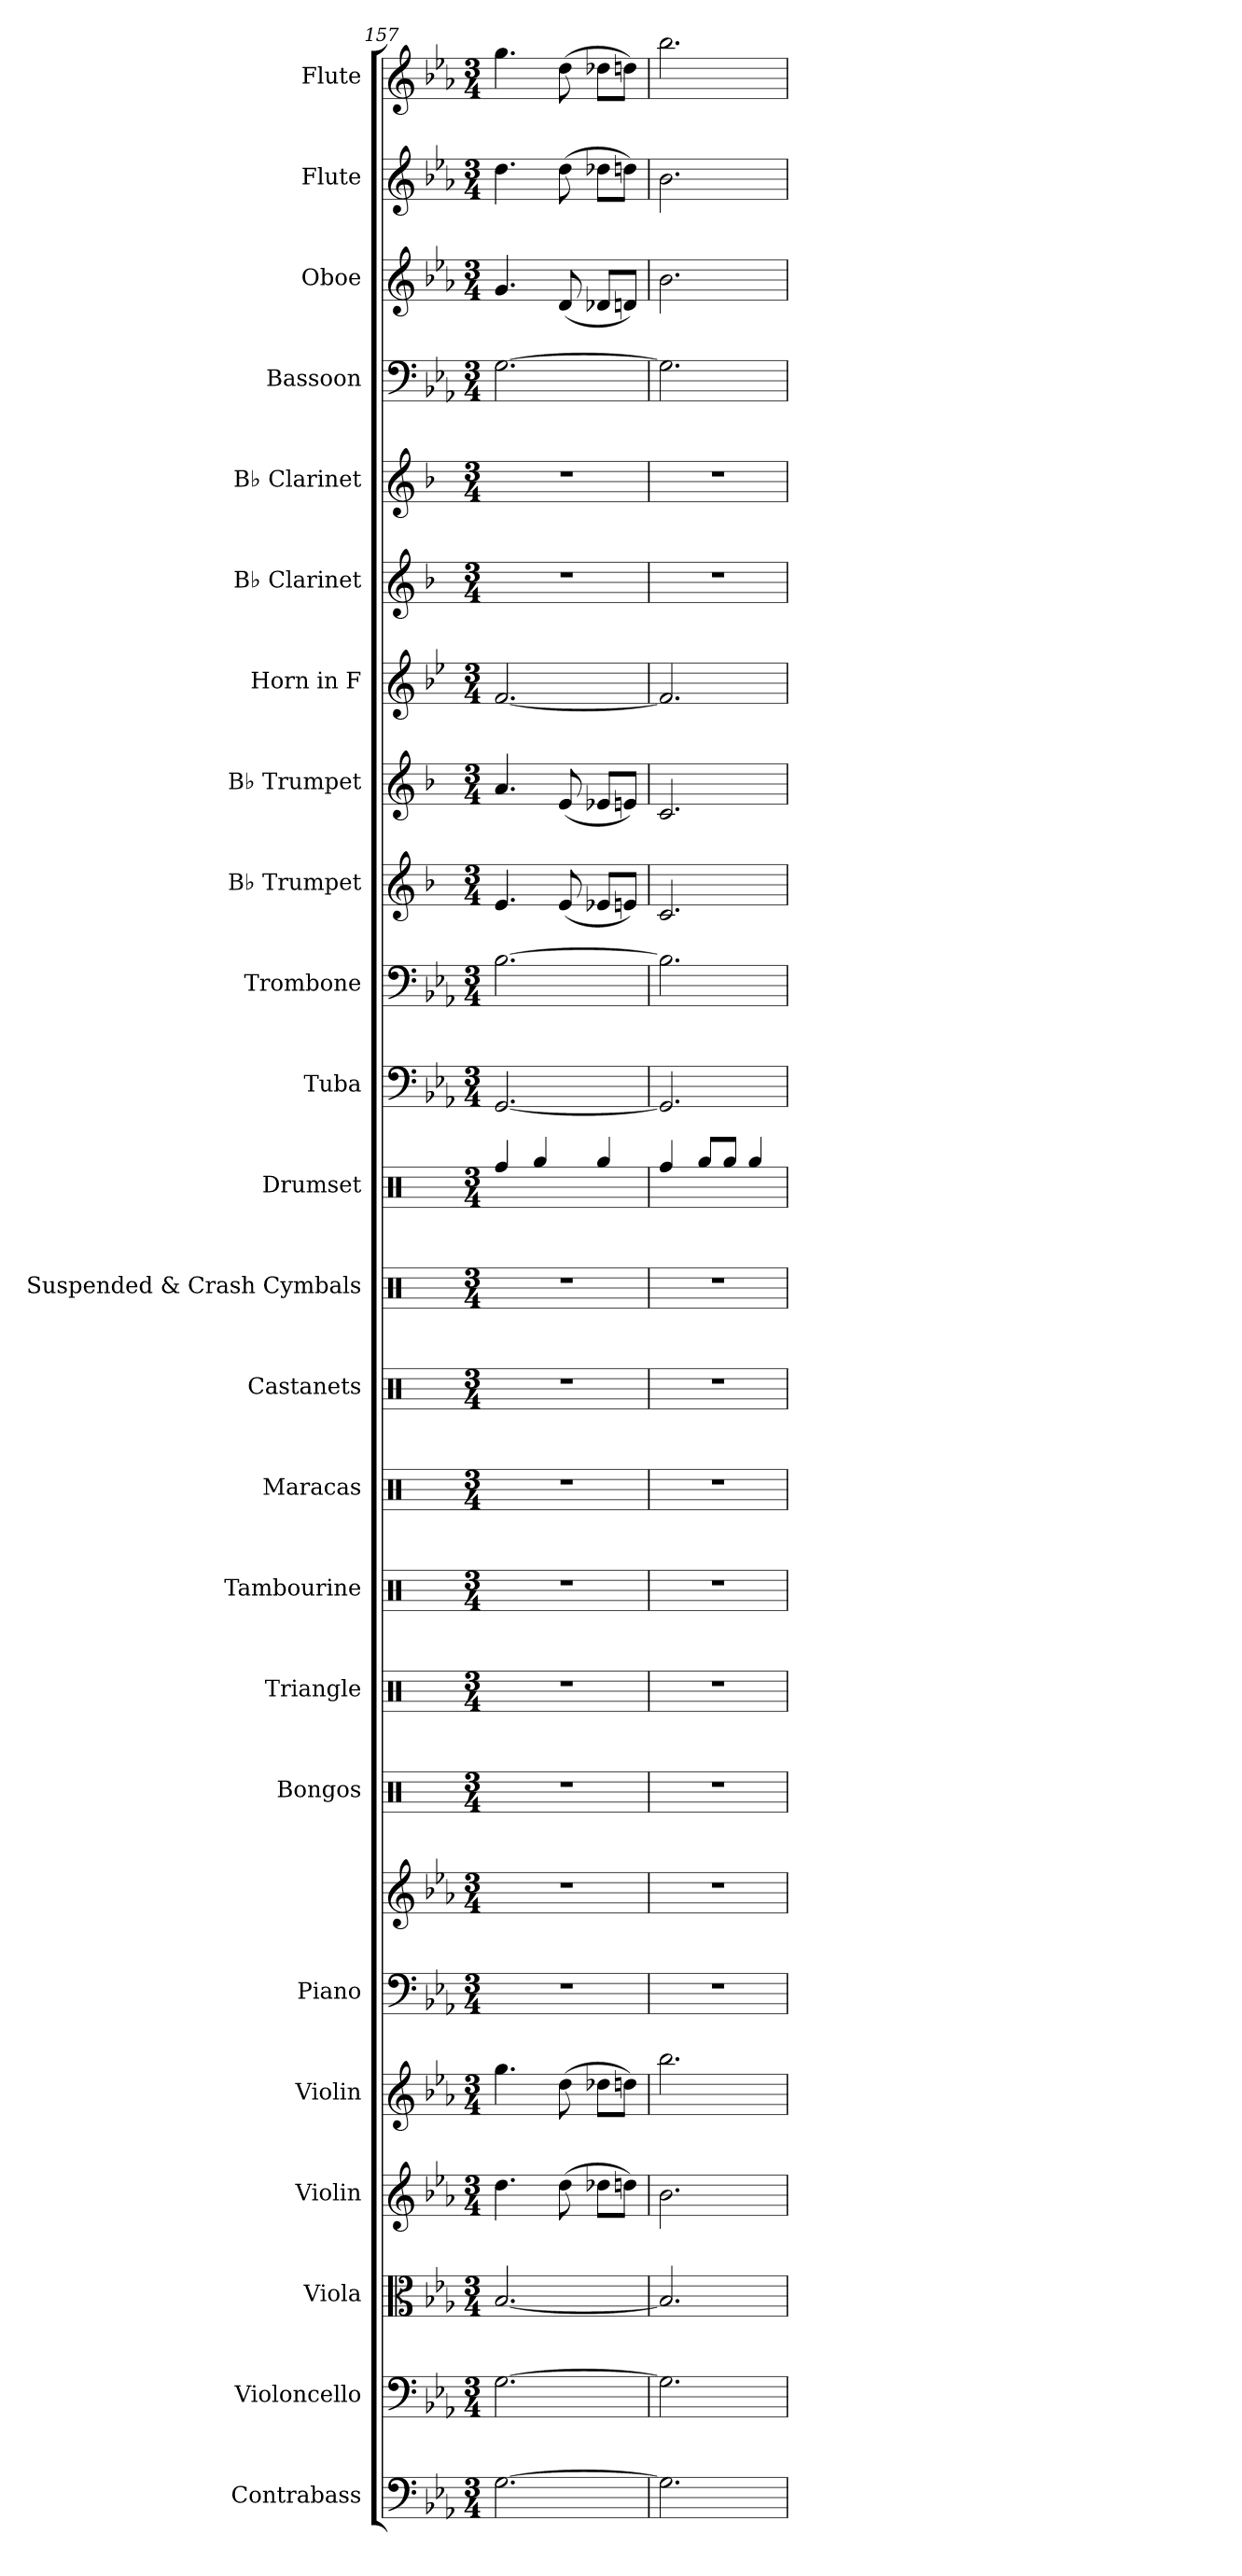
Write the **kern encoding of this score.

**kern	**kern	**kern	**kern	**kern	**kern	**kern	**kern	**kern	**kern	**kern	**kern	**kern	**kern	**kern	**kern	**kern	**kern	**kern	**kern	**kern	**kern	**kern	**kern	**kern
*part24	*part23	*part22	*part21	*part20	*part19	*part19	*part18	*part17	*part16	*part15	*part14	*part13	*part12	*part11	*part10	*part9	*part8	*part7	*part6	*part5	*part4	*part3	*part2	*part1
*staff25	*staff24	*staff23	*staff22	*staff21	*staff20	*staff19	*staff18	*staff17	*staff16	*staff15	*staff14	*staff13	*staff12	*staff11	*staff10	*staff9	*staff8	*staff7	*staff6	*staff5	*staff4	*staff3	*staff2	*staff1
*I"Contrabass	*I"Violoncello	*I"Viola	*I"Violin	*I"Violin	*I"Piano	*	*I"Bongos	*I"Triangle	*I"Tambourine	*I"Maracas	*I"Castanets	*I"Suspended &amp; Crash Cymbals	*I"Drumset	*I"Tuba	*I"Trombone	*I"B♭ Trumpet	*I"B♭ Trumpet	*I"Horn in F	*I"B♭ Clarinet	*I"B♭ Clarinet	*I"Bassoon	*I"Oboe	*I"Flute	*I"Flute
*I'Cb.	*I'Vc.	*I'Vla.	*I'Vln.	*I'Vln.	*I'Pno.	*	*I'Bon.	*I'Trgl.	*I'Tamb.	*I'Mrcs.	*I'Cst.	*I'Cym.	*I'D. Set	*I'Tba.	*I'Tbn.	*I'B♭ Tpt.	*I'B♭ Tpt.	*	*I'B♭ Cl.	*I'B♭ Cl.	*I'Bsn.	*I'Ob.	*I'Fl.	*I'Fl.
*clefF4	*clefF4	*clefC3	*clefG2	*clefG2	*clefF4	*clefG2	*clefX	*clefX	*clefX	*clefX	*clefX	*clefX	*clefX	*clefF4	*clefF4	*clefG2	*clefG2	*clefG2	*clefG2	*clefG2	*clefF4	*clefG2	*clefG2	*clefG2
*ITrd7c12	*	*	*	*	*	*	*	*	*	*	*	*	*	*	*	*ITrd1c2	*ITrd1c2	*ITrd4c7	*ITrd1c2	*ITrd1c2	*	*	*	*
*k[b-e-a-]	*k[b-e-a-]	*k[b-e-a-]	*k[b-e-a-]	*k[b-e-a-]	*k[b-e-a-]	*k[b-e-a-]	*k[]	*k[]	*k[]	*k[]	*k[]	*k[]	*k[]	*k[b-e-a-]	*k[b-e-a-]	*k[b-e-a-]	*k[b-e-a-]	*k[b-e-a-]	*k[b-e-a-]	*k[b-e-a-]	*k[b-e-a-]	*k[b-e-a-]	*k[b-e-a-]	*k[b-e-a-]
*M3/4	*M3/4	*M3/4	*M3/4	*M3/4	*M3/4	*M3/4	*M3/4	*M3/4	*M3/4	*M3/4	*M3/4	*M3/4	*M3/4	*M3/4	*M3/4	*M3/4	*M3/4	*M3/4	*M3/4	*M3/4	*M3/4	*M3/4	*M3/4	*M3/4
=157	=157	=157	=157	=157	=157	=157	=157	=157	=157	=157	=157	=157	=157	=157	=157	=157	=157	=157	=157	=157	=157	=157	=157	=157
[2.GG\	[2.G\	[2.B-/	4.dd\	4.gg\	2.r	2.r	2.r	2.r	2.r	2.r	2.r	2.r	4Rff/	[2.GG/	[2.B-\	4.d/	4.g/	[2.B-/	2.r	2.r	[2.G\	4.g/	4.dd\	4.gg\
.	.	.	.	.	.	.	.	.	.	.	.	.	4Rgg/	.	.	.	.	.	.	.	.	.	.	.
.	.	.	(8dd\	(8dd\	.	.	.	.	.	.	.	.	.	.	.	(8d/	(8d/	.	.	.	.	(8d/	(8dd\	(8dd\
.	.	.	8dd-X\L	8dd-X\L	.	.	.	.	.	.	.	.	4Rgg/	.	.	8d-X/L	8d-X/L	.	.	.	.	8d-X/L	8dd-X\L	8dd-X\L
.	.	.	8ddn\J)	8ddn\J)	.	.	.	.	.	.	.	.	.	.	.	8dn/J)	8dn/J)	.	.	.	.	8dn/J)	8ddn\J)	8ddn\J)
=158	=158	=158	=158	=158	=158	=158	=158	=158	=158	=158	=158	=158	=158	=158	=158	=158	=158	=158	=158	=158	=158	=158	=158	=158
2.GG\]	2.G\]	2.B-/]	2.b-\	2.bb-\	2.r	2.r	2.r	2.r	2.r	2.r	2.r	2.r	4Rff/	2.GG/]	2.B-\]	2.B-/	2.B-/	2.B-/]	2.r	2.r	2.G\]	2.b-\	2.b-\	2.bb-\
.	.	.	.	.	.	.	.	.	.	.	.	.	8Rgg/L	.	.	.	.	.	.	.	.	.	.	.
.	.	.	.	.	.	.	.	.	.	.	.	.	8Rgg/J	.	.	.	.	.	.	.	.	.	.	.
.	.	.	.	.	.	.	.	.	.	.	.	.	4Rgg/	.	.	.	.	.	.	.	.	.	.	.
=	=	=	=	=	=	=	=	=	=	=	=	=	=	=	=	=	=	=	=	=	=	=	=	=
*-	*-	*-	*-	*-	*-	*-	*-	*-	*-	*-	*-	*-	*-	*-	*-	*-	*-	*-	*-	*-	*-	*-	*-	*-
